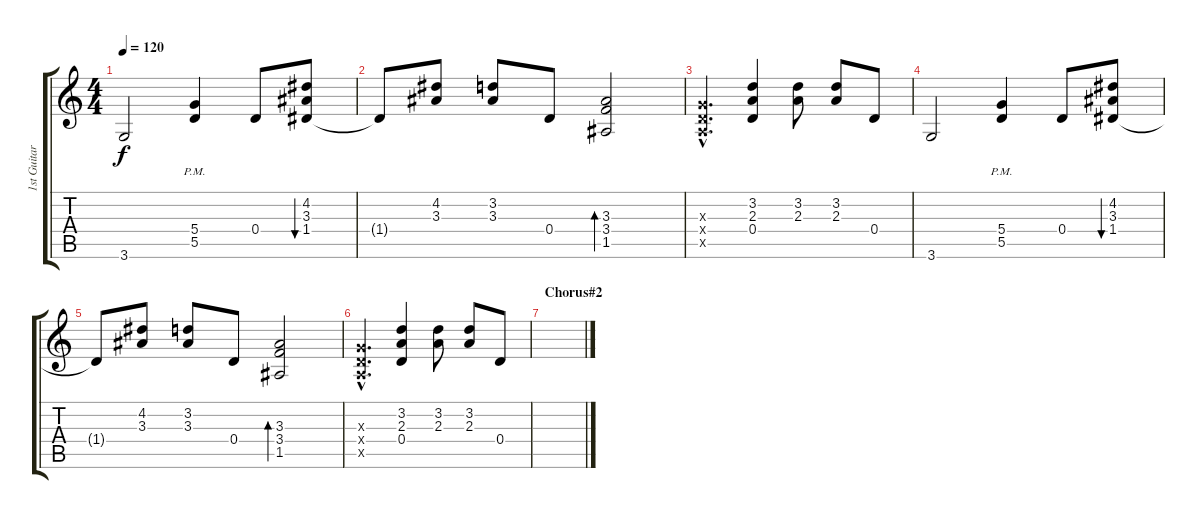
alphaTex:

\track ("1st Guitar" "1st Guitar") {instrument acousticguitarsteel}
\staff {score tabs}
\tuning (E4 B3 G3 D3 A2 E2) {hide}
\ts (4 4)
\tempo 120
\clef g2
\ks c
3.6.2{dy f} (5.4{pm} 5.5{pm}).4 0.4.8 (4.2 3.3 1.4).8{bu 60} |
1.4{t}.8 (4.2 3.3).8 (3.2 3.3).8 0.4.8 (3.3 3.4 1.5).2{bd 60} |
(0.3{hac x} 0.4{hac x} 0.5{hac x}).4{d} (3.2 2.3 0.4).4 (3.2 2.3).8 (3.2 2.3).8 0.4.8 |
3.6.2 (5.4{pm} 5.5{pm}).4 0.4.8 (4.2 3.3 1.4).8{bu 60} |
1.4{t}.8 (4.2 3.3).8 (3.2 3.3).8 0.4.8 (3.3 3.4 1.5).2{bd 60} |
(0.3{hac x} 0.4{hac x} 0.5{hac x}).4{d} (3.2 2.3 0.4).4 (3.2 2.3).8 (3.2 2.3).8 0.4.8 |
\section ("" "Chorus#2")
